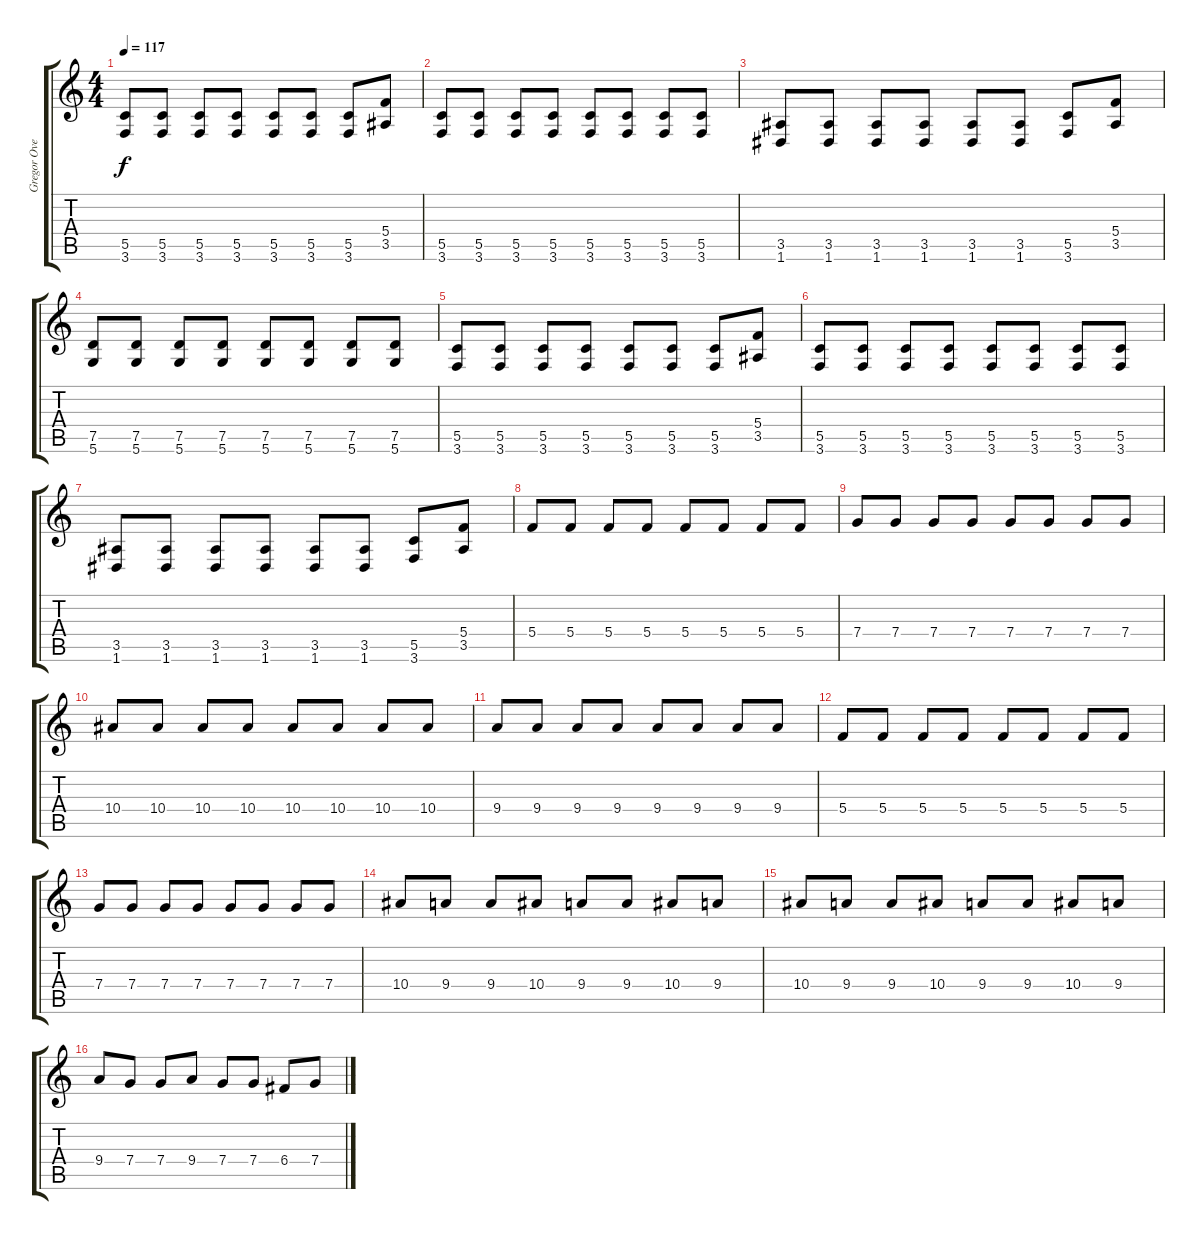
\track ("Gregor Overdrive" "Gregor Ove") {instrument overdrivenguitar}
\staff {score tabs}
\tuning (D4 A3 F3 C3 G2 D2) {hide}
\ts (4 4)
\tempo 117
\clef g2
\ks c
(5.5 3.6).8{dy f} (5.5 3.6).8 (5.5 3.6).8 (5.5 3.6).8 (5.5 3.6).8 (5.5 3.6).8 (5.5 3.6).8 (5.4 3.5).8 |
(5.5 3.6).8 (5.5 3.6).8 (5.5 3.6).8 (5.5 3.6).8 (5.5 3.6).8 (5.5 3.6).8 (5.5 3.6).8 (5.5 3.6).8 |
(3.5 1.6).8 (3.5 1.6).8 (3.5 1.6).8 (3.5 1.6).8 (3.5 1.6).8 (3.5 1.6).8 (5.5 3.6).8 (5.4 3.5).8 |
(7.5 5.6).8 (7.5 5.6).8 (7.5 5.6).8 (7.5 5.6).8 (7.5 5.6).8 (7.5 5.6).8 (7.5 5.6).8 (7.5 5.6).8 |
(5.5 3.6).8 (5.5 3.6).8 (5.5 3.6).8 (5.5 3.6).8 (5.5 3.6).8 (5.5 3.6).8 (5.5 3.6).8 (5.4 3.5).8 |
(5.5 3.6).8 (5.5 3.6).8 (5.5 3.6).8 (5.5 3.6).8 (5.5 3.6).8 (5.5 3.6).8 (5.5 3.6).8 (5.5 3.6).8 |
(3.5 1.6).8 (3.5 1.6).8 (3.5 1.6).8 (3.5 1.6).8 (3.5 1.6).8 (3.5 1.6).8 (5.5 3.6).8 (5.4 3.5).8 |
5.4.8 5.4.8 5.4.8 5.4.8 5.4.8 5.4.8 5.4.8 5.4.8 |
7.4.8 7.4.8 7.4.8 7.4.8 7.4.8 7.4.8 7.4.8 7.4.8 |
10.4.8 10.4.8 10.4.8 10.4.8 10.4.8 10.4.8 10.4.8 10.4.8 |
9.4.8 9.4.8 9.4.8 9.4.8 9.4.8 9.4.8 9.4.8 9.4.8 |
5.4.8 5.4.8 5.4.8 5.4.8 5.4.8 5.4.8 5.4.8 5.4.8 |
7.4.8 7.4.8 7.4.8 7.4.8 7.4.8 7.4.8 7.4.8 7.4.8 |
10.4.8 9.4.8 9.4.8 10.4.8 9.4.8 9.4.8 10.4.8 9.4.8 |
10.4.8 9.4.8 9.4.8 10.4.8 9.4.8 9.4.8 10.4.8 9.4.8 |
9.4.8 7.4.8 7.4.8 9.4.8 7.4.8 7.4.8 6.4.8 7.4.8
